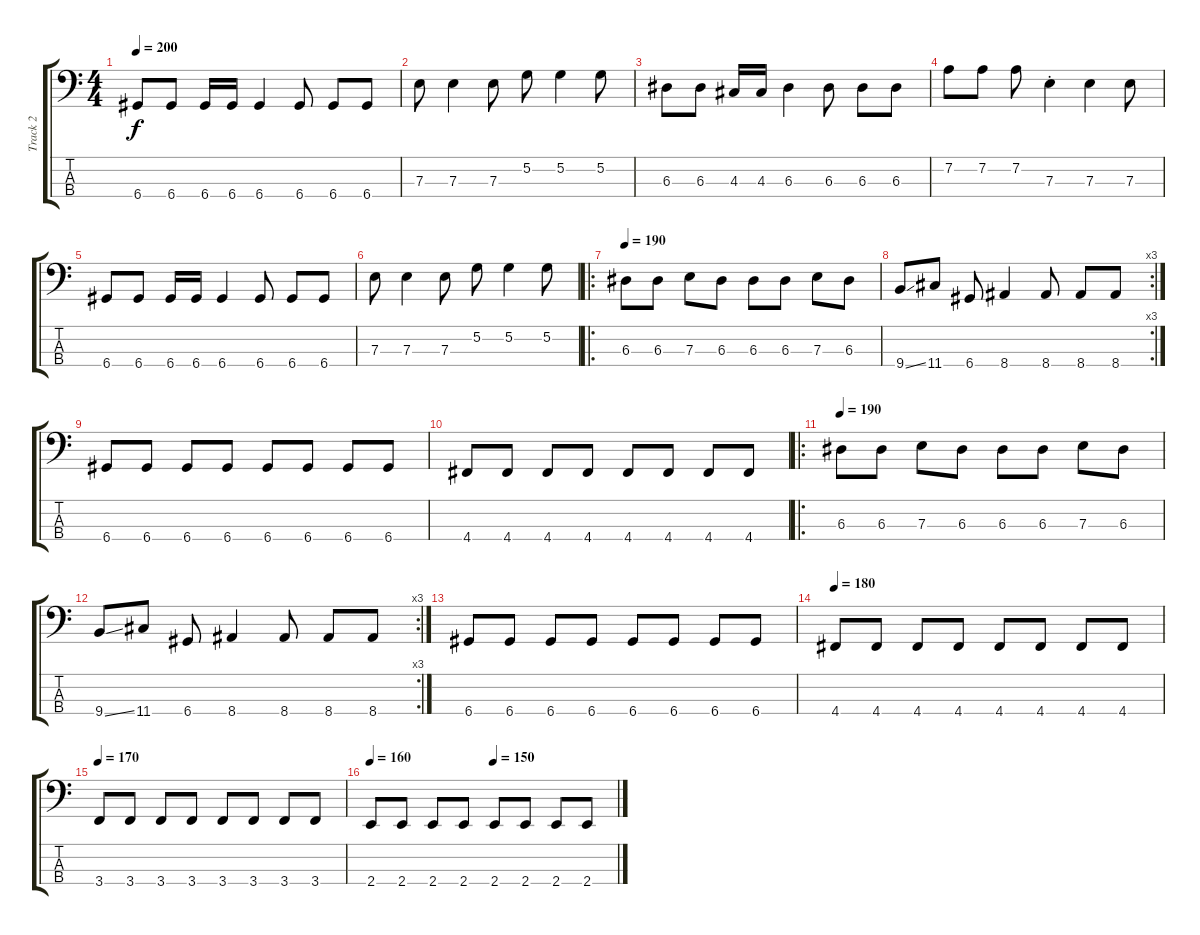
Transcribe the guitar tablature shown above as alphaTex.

\track ("Track 2" "Track 2") {instrument electricbasspick}
\staff {score tabs}
\tuning (G2 D2 A1 D1) {hide}
\ts (4 4)
\tempo 200
\clef f4
\ks c
6.4.8{dy f} 6.4.8 6.4.16 6.4.16 6.4.4 6.4.8 6.4.8 6.4.8 |
7.3.8 7.3.4 7.3.8 5.2.8 5.2.4 5.2.8 |
6.3.8 6.3.8 4.3.16 4.3.16 6.3.4 6.3.8 6.3.8 6.3.8 |
7.2.8 7.2.8 7.2.8 7.3{st}.4 7.3.4 7.3.8 |
6.4.8 6.4.8 6.4.16 6.4.16 6.4.4 6.4.8 6.4.8 6.4.8 |
7.3.8 7.3.4 7.3.8 5.2.8 5.2.4 5.2.8 |
\ro
\tempo 190
6.3.8 6.3.8 7.3.8 6.3.8 6.3.8 6.3.8 7.3.8 6.3.8 |
\rc 3
9.4{ss}.8 11.4.8 6.4.8 8.4.4 8.4.8 8.4.8 8.4.8 |
6.4.8 6.4.8 6.4.8 6.4.8 6.4.8 6.4.8 6.4.8 6.4.8 |
4.4.8 4.4.8 4.4.8 4.4.8 4.4.8 4.4.8 4.4.8 4.4.8 |
\ro
\tempo 190
6.3.8 6.3.8 7.3.8 6.3.8 6.3.8 6.3.8 7.3.8 6.3.8 |
\rc 3
9.4{ss}.8 11.4.8 6.4.8 8.4.4 8.4.8 8.4.8 8.4.8 |
6.4.8 6.4.8 6.4.8 6.4.8 6.4.8 6.4.8 6.4.8 6.4.8 |
\tempo 180
4.4.8 4.4.8 4.4.8 4.4.8 4.4.8 4.4.8 4.4.8 4.4.8 |
\tempo 170
3.4.8 3.4.8 3.4.8 3.4.8 3.4.8 3.4.8 3.4.8 3.4.8 |
\tempo 160
\tempo (150 0.5)
2.4.8 2.4.8 2.4.8 2.4.8 2.4.8 2.4.8 2.4.8 2.4.8
